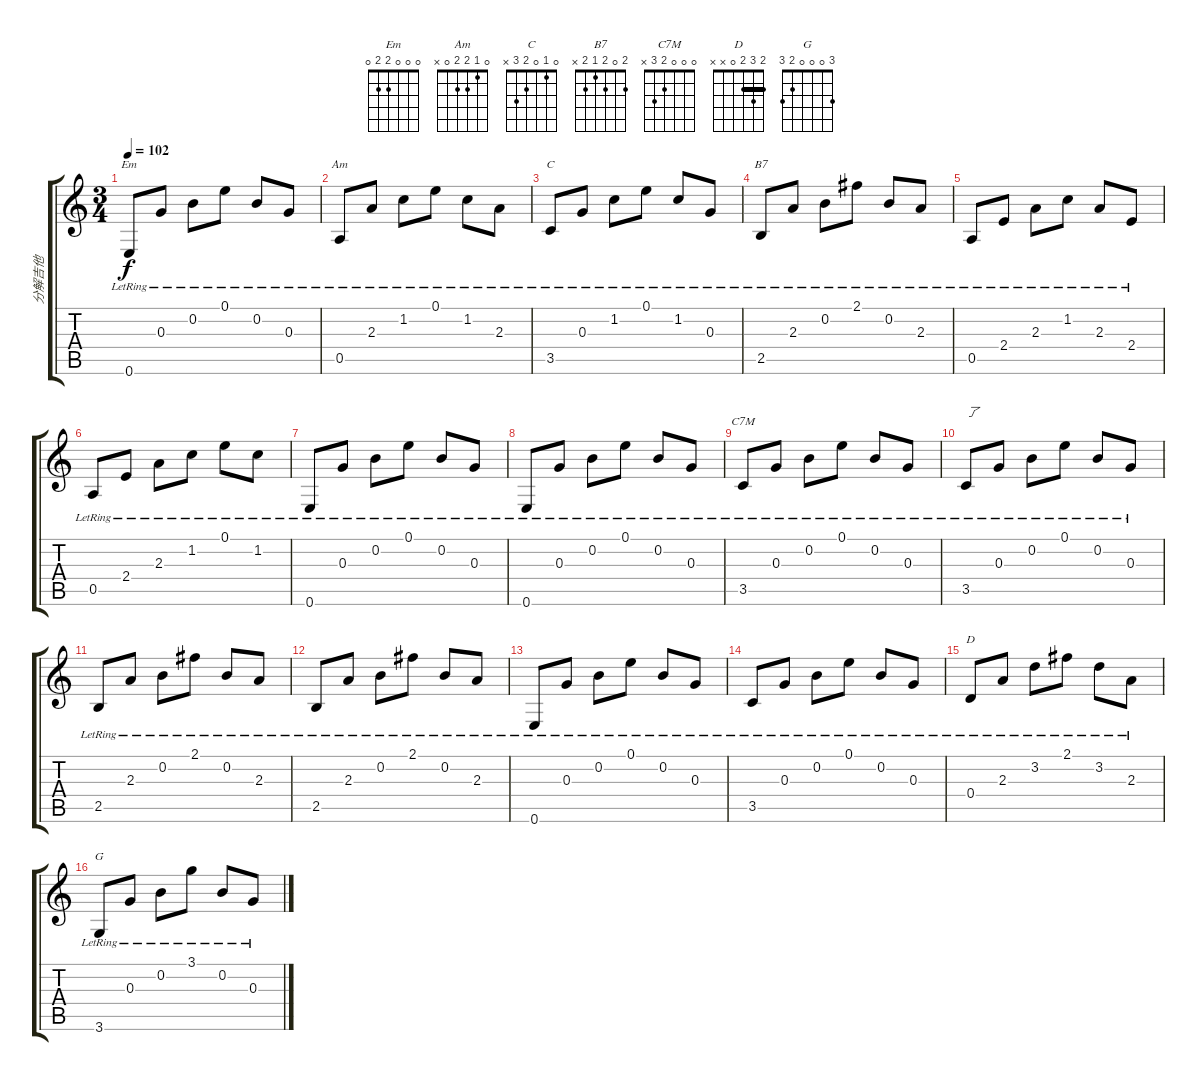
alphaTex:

\track ("分解吉他" "分解吉他") {instrument acousticguitarsteel}
\staff {score tabs}
\tuning (E4 B3 G3 D3 A2 E2) {hide}
\chord ("Em" 0 0 0 2 2 0)
\chord ("Am" 0 1 2 2 0 x)
\chord ("C" 0 1 0 2 3 x)
\chord ("B7" 2 0 2 1 2 x)
\chord ("C7M" 0 0 0 2 3 x)
\chord ("D" 2 3 2 0 x x) {barre 2}
\chord ("G" 3 0 0 0 2 3)
\ts (3 4)
\tempo 102
\clef g2
\ks c
0.6{lr}.8{ch "Em" dy f} 0.3{lr}.8 0.2{lr}.8 0.1{lr}.8 0.2{lr}.8 0.3{lr}.8 |
0.5{lr}.8{ch "Am"} 2.3{lr}.8 1.2{lr}.8 0.1{lr}.8 1.2{lr}.8 2.3{lr}.8 |
3.5{lr}.8{ch "C"} 0.3{lr}.8 1.2{lr}.8 0.1{lr}.8 1.2{lr}.8 0.3{lr}.8 |
2.5{lr}.8{ch "B7"} 2.3{lr}.8 0.2{lr}.8 2.1{lr}.8 0.2{lr}.8 2.3{lr}.8 |
0.5{lr}.8 2.4{lr}.8 2.3{lr}.8 1.2{lr}.8 2.3{lr}.8 2.4{lr}.8 |
0.5{lr}.8 2.4{lr}.8 2.3{lr}.8 1.2{lr}.8 0.1{lr}.8 1.2{lr}.8 |
0.6{lr}.8 0.3{lr}.8 0.2{lr}.8 0.1{lr}.8 0.2{lr}.8 0.3{lr}.8 |
0.6{lr}.8 0.3{lr}.8 0.2{lr}.8 0.1{lr}.8 0.2{lr}.8 0.3{lr}.8 |
3.5{lr}.8{ch "C7M"} 0.3{lr}.8 0.2{lr}.8 0.1{lr}.8 0.2{lr}.8 0.3{lr}.8 |
3.5{lr}.8{txt "了"} 0.3{lr}.8 0.2{lr}.8 0.1{lr}.8 0.2{lr}.8 0.3{lr}.8 |
2.5{lr}.8 2.3{lr}.8 0.2{lr}.8 2.1{lr}.8 0.2{lr}.8 2.3{lr}.8 |
2.5{lr}.8 2.3{lr}.8 0.2{lr}.8 2.1{lr}.8 0.2{lr}.8 2.3{lr}.8 |
0.6{lr}.8 0.3{lr}.8 0.2{lr}.8 0.1{lr}.8 0.2{lr}.8 0.3{lr}.8 |
3.5{lr}.8 0.3{lr}.8 0.2{lr}.8 0.1{lr}.8 0.2{lr}.8 0.3{lr}.8 |
0.4{lr}.8{ch "D"} 2.3{lr}.8 3.2{lr}.8 2.1{lr}.8 3.2{lr}.8 2.3{lr}.8 |
3.6{lr}.8{ch "G"} 0.3{lr}.8 0.2{lr}.8 3.1{lr}.8 0.2{lr}.8 0.3{lr}.8
